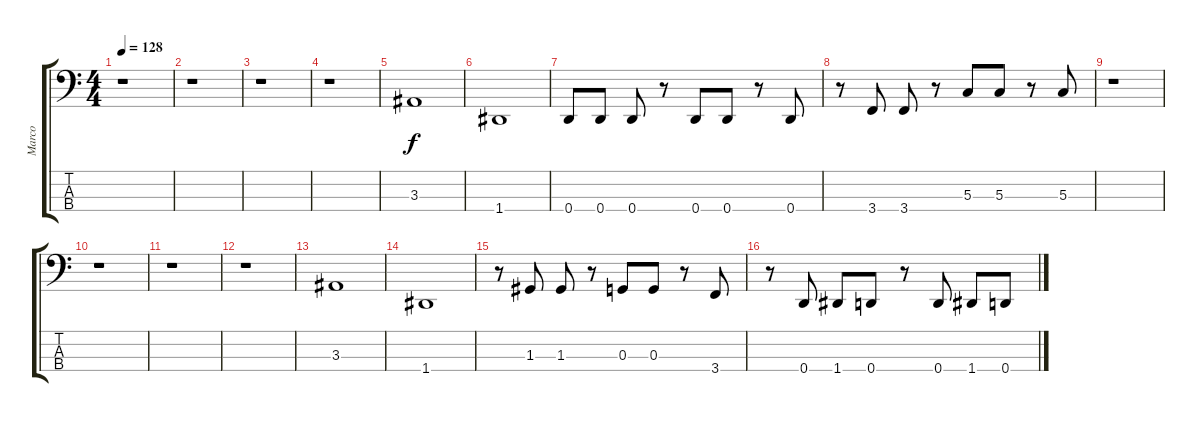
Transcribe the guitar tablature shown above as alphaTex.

\track ("Marco" "Marco") {instrument electricbassfinger}
\staff {score tabs}
\tuning (F2 C2 G1 D1) {hide}
\ts (4 4)
\tempo 128
\clef f4
\ks c
r.1{dy f} |
r.1 |
r.1 |
r.1 |
3.3.1 |
1.4.1 |
0.4.8 0.4.8 0.4.8 r.8 0.4.8 0.4.8 r.8 0.4.8 |
r.8 3.4.8 3.4.8 r.8 5.3.8 5.3.8 r.8 5.3.8 |
r.1 |
r.1 |
r.1 |
r.1 |
3.3.1 |
1.4.1 |
r.8 1.3.8 1.3.8 r.8 0.3.8 0.3.8 r.8 3.4.8 |
r.8 0.4.8 1.4.8 0.4.8 r.8 0.4.8 1.4.8 0.4.8
